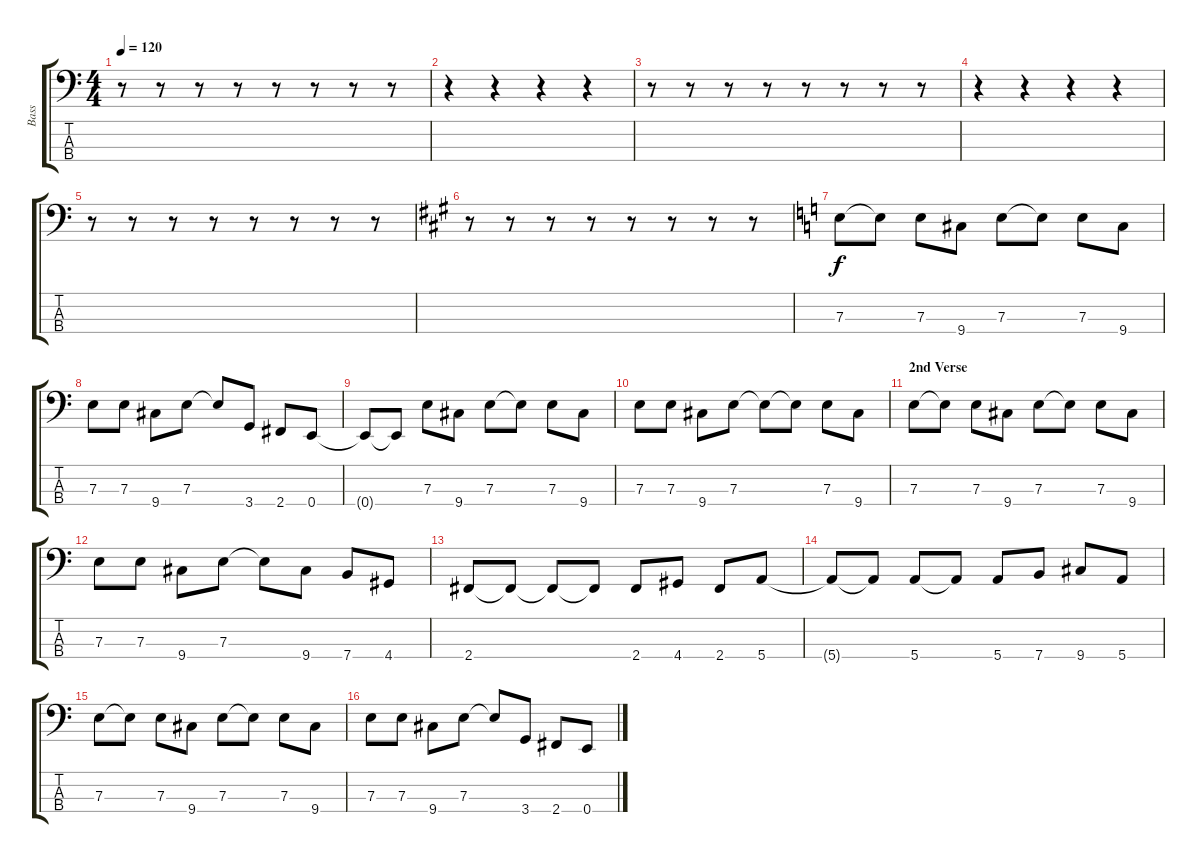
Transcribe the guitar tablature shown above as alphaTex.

\track ("Bass" "Bass") {instrument electricbassfinger}
\staff {score tabs}
\tuning (G2 D2 A1 E1) {hide}
\ts (4 4)
\tempo 120
\clef f4
\ks c
r.8{dy f} r.8 r.8 r.8 r.8 r.8 r.8 r.8 |
r.4 r.4 r.4 r.4 |
r.8 r.8 r.8 r.8 r.8 r.8 r.8 r.8 |
r.4 r.4 r.4 r.4 |
r.8 r.8 r.8 r.8 r.8 r.8 r.8 r.8 |
\ks a
r.8 r.8 r.8 r.8 r.8 r.8 r.8 r.8 |
\ks c
7.3.8 7.3{t}.8 7.3.8 9.4.8 7.3.8 7.3{t}.8 7.3.8 9.4.8 |
7.3.8 7.3.8 9.4.8 7.3.8 7.3{t}.8 3.4.8 2.4.8 0.4.8 |
0.4{t}.8 0.4{t}.8 7.3.8 9.4.8 7.3.8 7.3{t}.8 7.3.8 9.4.8 |
7.3.8 7.3.8 9.4.8 7.3.8 7.3{t}.8 7.3{t}.8 7.3.8 9.4.8 |
\section ("" "2nd Verse")
7.3.8 7.3{t}.8 7.3.8 9.4.8 7.3.8 7.3{t}.8 7.3.8 9.4.8 |
7.3.8 7.3.8 9.4.8 7.3.8 7.3{t}.8 9.4.8 7.4.8 4.4.8 |
2.4.8 2.4{t}.8 2.4{t}.8 2.4{t}.8 2.4.8 4.4.8 2.4.8 5.4.8 |
5.4{t}.8 5.4{t}.8 5.4.8 5.4{t}.8 5.4.8 7.4.8 9.4.8 5.4.8 |
7.3.8 7.3{t}.8 7.3.8 9.4.8 7.3.8 7.3{t}.8 7.3.8 9.4.8 |
7.3.8 7.3.8 9.4.8 7.3.8 7.3{t}.8 3.4.8 2.4.8 0.4.8
